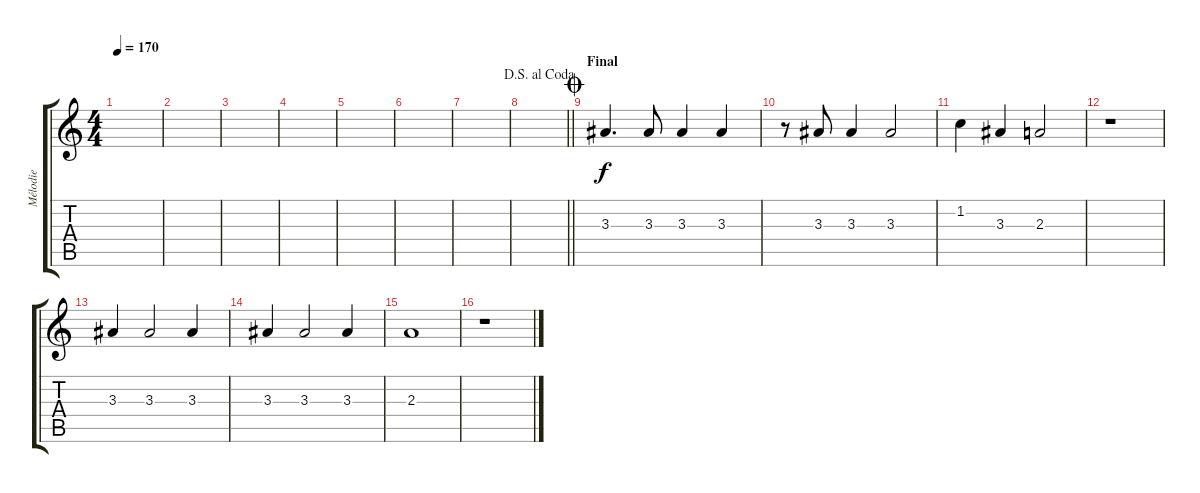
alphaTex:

\track ("Mélodie" "Mélodie") {instrument acousticguitarsteel}
\staff {score tabs}
\tuning (E4 B3 G3 D3 A2 E2) {hide}
\ts (4 4)
\tempo 170
\clef g2
\ks c
|
|
|
|
|
|
|
\jump dalsegnoalcoda
\barLineRight lightlight
|
\section ("" "Final")
\jump coda
3.3.4{d} 3.3.8 3.3.4 3.3.4 |
r.8 3.3.8 3.3.4 3.3.2 |
1.2.4 3.3.4 2.3.2 |
r.1 |
3.3.4 3.3.2 3.3.4 |
3.3.4 3.3.2 3.3.4 |
2.3.1 |
r.1
